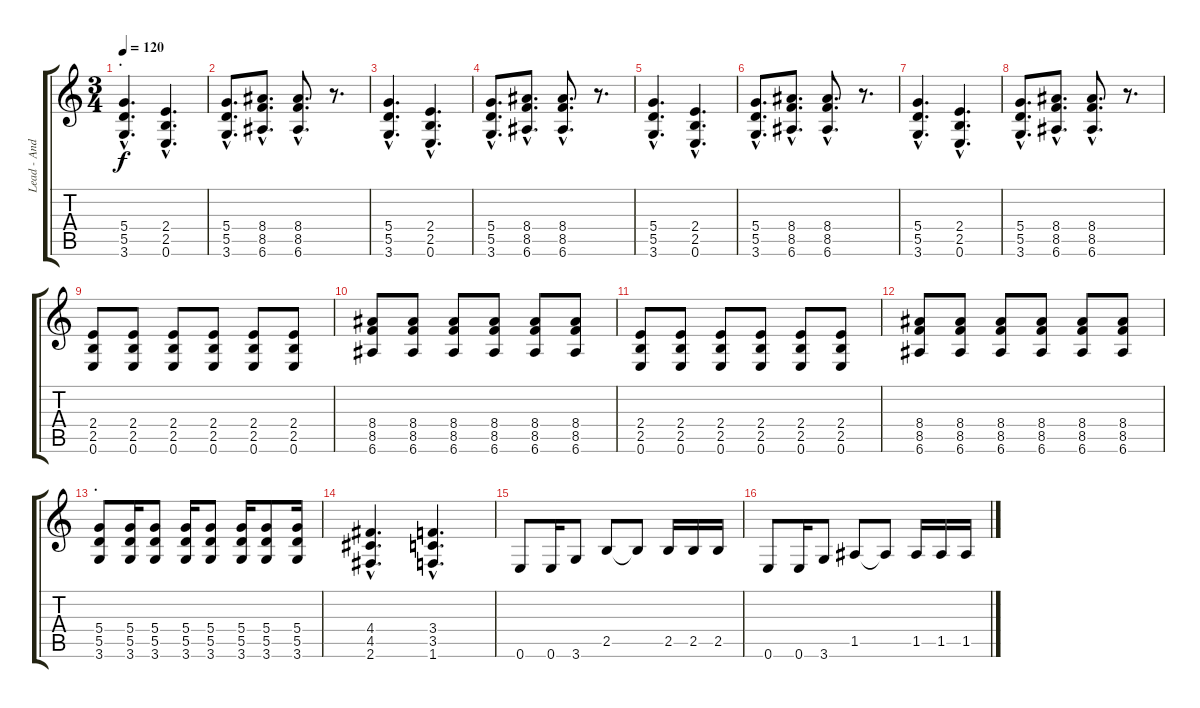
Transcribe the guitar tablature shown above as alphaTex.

\track ("Lead - Andy" "Lead - And") {instrument distortionguitar}
\staff {score tabs}
\tuning (E4 B3 G3 D3 A2 E2) {hide}
\ts (3 4)
\section ("" ".")
\tempo 120
\clef g2
\ks c
(5.4{hac} 5.5{hac} 3.6{hac}).4{d dy f} (2.4{hac} 2.5{hac} 0.6{hac}).4{d} |
(5.4{hac} 5.5{hac} 3.6{hac}).8{d} (8.4{hac} 8.5{hac} 6.6{hac}).8{d} (8.4{hac} 8.5{hac} 6.6{hac}).8{d} r.8{d} |
(5.4{hac} 5.5{hac} 3.6{hac}).4{d} (2.4{hac} 2.5{hac} 0.6{hac}).4{d} |
(5.4{hac} 5.5{hac} 3.6{hac}).8{d} (8.4{hac} 8.5{hac} 6.6{hac}).8{d} (8.4{hac} 8.5{hac} 6.6{hac}).8{d} r.8{d} |
(5.4{hac} 5.5{hac} 3.6{hac}).4{d} (2.4{hac} 2.5{hac} 0.6{hac}).4{d} |
(5.4{hac} 5.5{hac} 3.6{hac}).8{d} (8.4{hac} 8.5{hac} 6.6{hac}).8{d} (8.4{hac} 8.5{hac} 6.6{hac}).8{d} r.8{d} |
(5.4{hac} 5.5{hac} 3.6{hac}).4{d} (2.4{hac} 2.5{hac} 0.6{hac}).4{d} |
(5.4{hac} 5.5{hac} 3.6{hac}).8{d} (8.4{hac} 8.5{hac} 6.6{hac}).8{d} (8.4{hac} 8.5{hac} 6.6{hac}).8{d} r.8{d} |
(2.4 2.5 0.6).8 (2.4 2.5 0.6).8 (2.4 2.5 0.6).8 (2.4 2.5 0.6).8 (2.4 2.5 0.6).8 (2.4 2.5 0.6).8 |
(8.4 8.5 6.6).8 (8.4 8.5 6.6).8 (8.4 8.5 6.6).8 (8.4 8.5 6.6).8 (8.4 8.5 6.6).8 (8.4 8.5 6.6).8 |
(2.4 2.5 0.6).8 (2.4 2.5 0.6).8 (2.4 2.5 0.6).8 (2.4 2.5 0.6).8 (2.4 2.5 0.6).8 (2.4 2.5 0.6).8 |
(8.4 8.5 6.6).8 (8.4 8.5 6.6).8 (8.4 8.5 6.6).8 (8.4 8.5 6.6).8 (8.4 8.5 6.6).8 (8.4 8.5 6.6).8 |
\section ("" ".")
(5.4 5.5 3.6).8 (5.4 5.5 3.6).16 (5.4 5.5 3.6).8 (5.4 5.5 3.6).16 (5.4 5.5 3.6).8 (5.4 5.5 3.6).16 (5.4 5.5 3.6).8 (5.4 5.5 3.6).16 |
(4.4{hac} 4.5{hac} 2.6{hac}).4{d} (3.4{hac} 3.5{hac} 1.6{hac}).4{d} |
0.6.8 0.6.16 3.6.8 2.5.8 2.5{t}.8 2.5.16 2.5.16 2.5.16 |
0.6.8 0.6.16 3.6.8 1.5.8 1.5{t}.8 1.5.16 1.5.16 1.5.16
